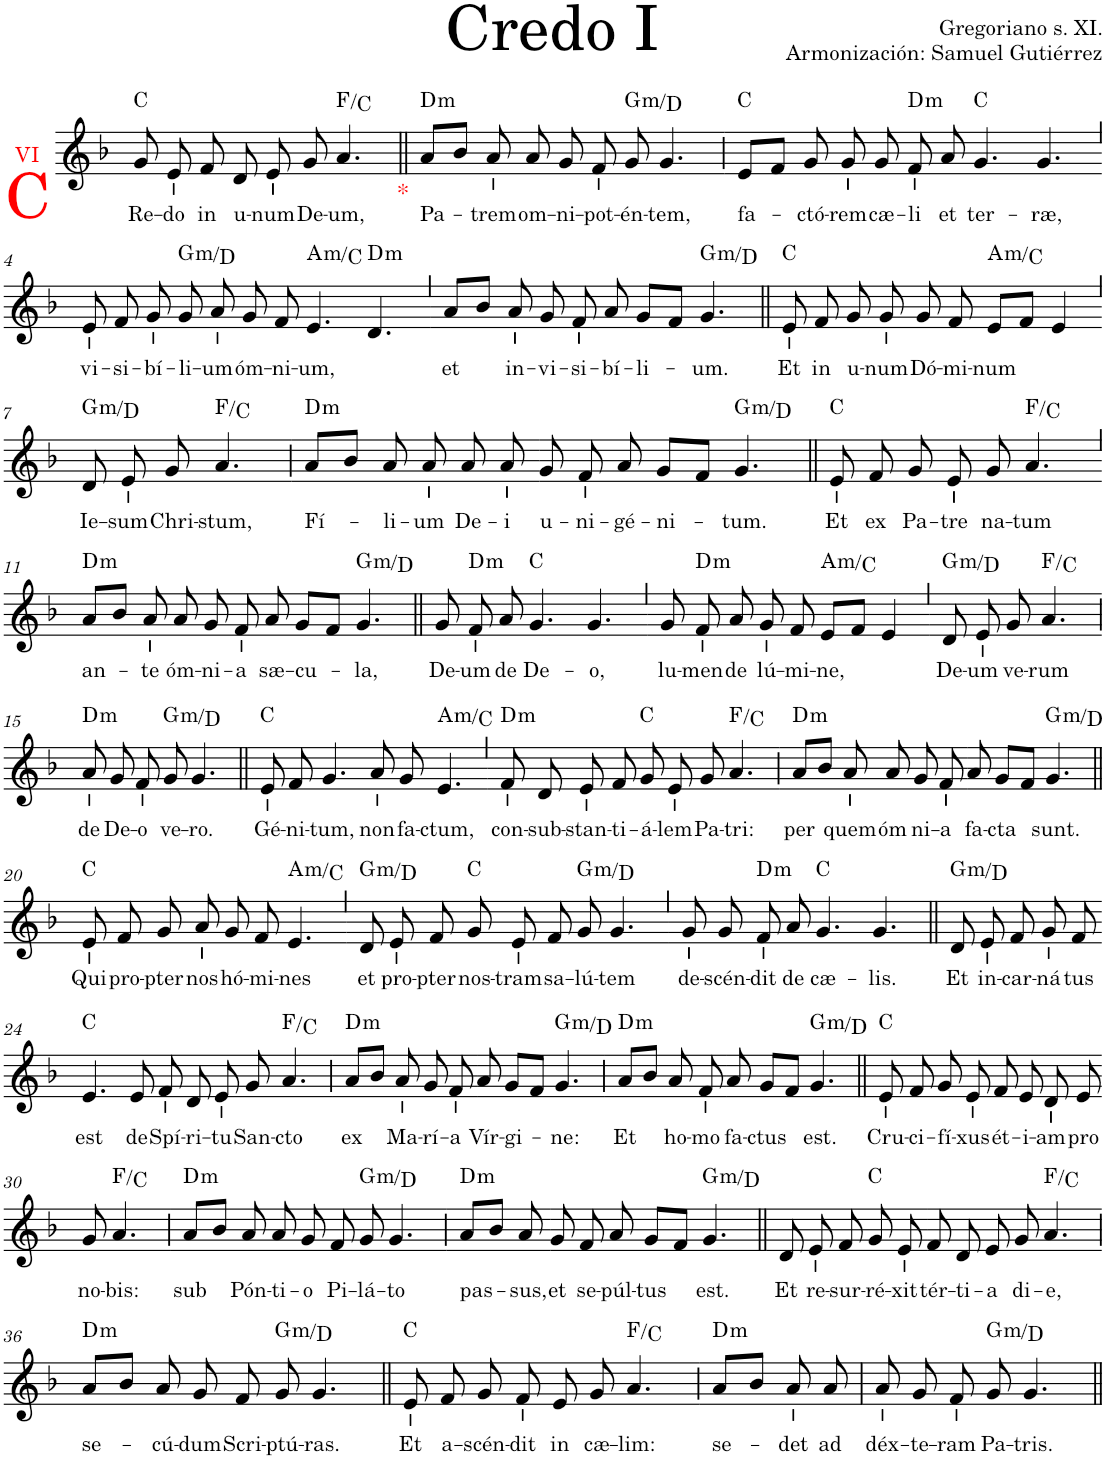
**kern	**text	**harte
*part1	*part1	*part1
*staff1	*staff1	*
*I"Soprano	*	*
*I'S.	*	*
*clefG2	*	*
*k[b-]	*	*
*M4/4	*	*
=1	=1	=1
!LO:TX:b:color=#FF0000:t=C	!	!
!LO:TX:a:color=#FF0000:t=VI	!	!
!	!LO:LY:b	!
8g/	Re-	C:maj
!	!LO:LY:b	!
8e/	-do	.
!	!LO:LY:b	!
8f/	in	.
!	!LO:LY:b	!
8d/	u-	.
!	!LO:LY:b	!
8e/	-num	.
!	!LO:LY:b	!
8g/	De-	.
!	!LO:LY:b	!
[4a/	-um,	F:maj/5
=2||	=2||	=2||
!LO:TX:b:color=#FF0000:t=*	!	!
!	!LO:LY:b	!LO:H:kt=m
8a/L	Pa-	D:min
8a/]	.	.
8b-/J	.	.
!	!LO:LY:b	!
8a/	-trem	.
!	!LO:LY:b	!
8a/	om-	.
!	!LO:LY:b	!
8g/	-ni-	.
!	!LO:LY:b	!LO:H:kt=m
8f/	-pot-	G:min/5
!	!LO:LY:b	!
8g/	-én-	.
!	!LO:LY:b	!
[8g/	-tem,	.
=3	=3	=3
!	!LO:LY:b	!
8e/L	fa-	C:maj
4g/]	.	.
8f/J	.	.
!	!LO:LY:b	!
8g/	-ctó-	.
!	!LO:LY:b	!LO:H:kt=m
8g/	-rem	D:min
!	!LO:LY:b	!
8g/	cæ-	.
!	!LO:LY:b	!
8f/	-li	C:maj
!	!LO:LY:b	!
8a/	et	.
!	!LO:LY:b	!
[8g/	ter-	.
!	!LO:LY:b	!
4.g/	-ræ,	.
!!LO:LB:g=z
=4`	=4`	=4`
!	!LO:LY:b	!
8e/	vi-	.
4g/]	.	.
!	!LO:LY:b	!LO:H:kt=m
8f/	-si-	G:min/5
!	!LO:LY:b	!
8g/	-bí-	.
!	!LO:LY:b	!
8g/	-li-	.
!	!LO:LY:b	!
8a/	-um	.
!	!LO:LY:b	!LO:H:kt=m
8g/	óm-	A:min/b3
!	!LO:LY:b	!
8f/	-ni-	.
!	!LO:LY:b	!
[8e/	-um,	.
!	!	!LO:H:kt=m
4.d/	.	D:min
=5`	=5`	=5`
!	!LO:LY:b	!
8a/L	et	.
4e/]	.	.
8b-/J	.	.
!	!LO:LY:b	!
8a/	in-	.
!	!LO:LY:b	!
8g/	-vi-	.
!	!LO:LY:b	!
8f/	-si-	.
!	!LO:LY:b	!
8a/	-bí-	.
!	!LO:LY:b	!LO:H:kt=m
8g/L	-li-	G:min/5
8f/J	.	.
!	!LO:LY:b	!
4.g/	-um.	.
=6||	=6||	=6||
!	!LO:LY:b	!
8e/	Et	C:maj
!	!LO:LY:b	!
8f/	in	.
!	!LO:LY:b	!
8g/	u-	.
!	!LO:LY:b	!
8g/	-num	.
!	!LO:LY:b	!
8g/	Dó-	.
!	!LO:LY:b	!
8f/	-mi-	.
!	!LO:LY:b	!LO:H:kt=m
8e/L	-num	A:min/b3
8f/J	.	.
4e/	.	.
!!LO:LB:g=z
=7`	=7`	=7`
!	!LO:LY:b	!LO:H:kt=m
8d/	Ie-	G:min/5
!	!LO:LY:b	!
8e/	-sum	.
!	!LO:LY:b	!
8g/	Chri-	.
!	!LO:LY:b	!
4.a/	-stum,	F:maj/5
=8	=8	=8
!	!LO:LY:b	!LO:H:kt=m
8a/L	Fí-	D:min
8b-/J	.	.
!	!LO:LY:b	!
8a/	-li-	.
!	!LO:LY:b	!
8a/	-um	.
!	!LO:LY:b	!
8a/	De-	.
!	!LO:LY:b	!
8a/	-i	.
=9-	=9-	=9-
!	!LO:LY:b	!
8g/	u-	.
!	!LO:LY:b	!
8f/	-ni-	.
!	!LO:LY:b	!
8a/	-gé-	.
!	!LO:LY:b	!
8g/L	-ni-	.
8f/J	.	.
!	!LO:LY:b	!LO:H:kt=m
4.g/	-tum.	G:min/5
=10||	=10||	=10||
!	!LO:LY:b	!
8e/	Et	C:maj
!	!LO:LY:b	!
8f/	ex	.
!	!LO:LY:b	!
8g/	Pa-	.
!	!LO:LY:b	!
8e/	-tre	.
!	!LO:LY:b	!
8g/	na-	.
!	!LO:LY:b	!
4.a/	-tum	F:maj/5
!!LO:LB:g=z
=11`	=11`	=11`
!	!LO:LY:b	!LO:H:kt=m
8a/L	an-	D:min
8b-/J	.	.
!	!LO:LY:b	!
8a/	-te	.
!	!LO:LY:b	!
8a/	óm-	.
!	!LO:LY:b	!
8g/	-ni-	.
!	!LO:LY:b	!
8f/	-a	.
!	!LO:LY:b	!
8a/	sæ-	.
!	!LO:LY:b	!
8g/L	-cu-	.
8f/J	.	.
!	!LO:LY:b	!LO:H:kt=m
4.g/	-la,	G:min/5
=12||	=12||	=12||
!	!LO:LY:b	!
8g/	De-	.
!	!LO:LY:b	!LO:H:kt=m
8f/	-um	D:min
!	!LO:LY:b	!
8a/	de	.
!	!LO:LY:b	!
4.g/	De-	C:maj
!	!LO:LY:b	!
[4g/	-o,	.
=13`	=13`	=13`
!	!LO:LY:b	!
8g/	lu-	.
!	!	!LO:H:kt=m
8g/]	.	D:min
!	!LO:LY:b	!
8f/	-men	.
!	!LO:LY:b	!
8a/	de	.
!	!LO:LY:b	!
8g/	lú-	.
!	!LO:LY:b	!LO:H:kt=m
8f/	-mi-	A:min/b3
!	!LO:LY:b	!
8e/L	-ne,	.
8f/J	.	.
[8e/	.	.
=14`	=14`	=14`
!	!LO:LY:b	!LO:H:kt=m
8d/	De-	G:min/5
8e/]	.	.
!	!LO:LY:b	!
8e/	-um	.
!	!LO:LY:b	!
8g/	ve-	F:maj/5
!	!LO:LY:b	!
4.a/	-rum	.
!!LO:LB:g=z
=15	=15	=15
!	!LO:LY:b	!LO:H:kt=m
8a/	de	D:min
!	!LO:LY:b	!
8g/	De-	.
!	!LO:LY:b	!
8f/	-o	.
!	!LO:LY:b	!LO:H:kt=m
8g/	ve-	G:min/5
!	!LO:LY:b	!
4.g/	-ro.	.
=16||	=16||	=16||
!	!LO:LY:b	!
8e/	Gé-	C:maj
!	!LO:LY:b	!
8f/	-ni-	.
!	!LO:LY:b	!
4.g/	-tum,	.
!	!LO:LY:b	!
8a/	non	.
!	!LO:LY:b	!
8g/	fa-	.
!	!LO:LY:b	!LO:H:kt=m
[8e/	-ctum,	A:min/b3
=17`	=17`	=17`
!	!LO:LY:b	!LO:H:kt=m
8f/	con-	D:min
4e/]	.	.
!	!LO:LY:b	!
8d/	-sub-	.
!	!LO:LY:b	!
8e/	-stan-	C:maj
!	!LO:LY:b	!
8f/	-ti-	.
!	!LO:LY:b	!
8g/	-á-	.
!	!LO:LY:b	!
8e/	-lem	F:maj/5
!	!LO:LY:b	!
8g/	Pa-	.
!	!LO:LY:b	!
[8a/	-tri:	.
=18	=18	=18
!	!LO:LY:b	!LO:H:kt=m
8a/L	per	D:min
4a/]	.	.
8b-/J	.	.
!	!LO:LY:b	!
8a/	quem	.
!	!LO:LY:b	!
8a/	óm	.
!	!LO:LY:b	!
8g/	-ni-	.
!	!LO:LY:b	!
8f/	-a	.
=19-	=19-	=19-
!	!LO:LY:b	!
8a/	fa-	.
!	!LO:LY:b	!
8g/L	-cta	.
8f/J	.	.
!	!LO:LY:b	!LO:H:kt=m
4.g/	sunt.	G:min/5
!!LO:LB:g=z
=20||	=20||	=20||
!	!LO:LY:b	!
8e/	Qui	C:maj
!	!LO:LY:b	!
8f/	pro-	.
!	!LO:LY:b	!
8g/	-pter	.
!	!LO:LY:b	!
8a/	nos	.
!	!LO:LY:b	!
8g/	hó-	.
!	!LO:LY:b	!
8f/	-mi-	.
!	!LO:LY:b	!LO:H:kt=m
[4e/	-nes	A:min/b3
=21`	=21`	=21`
!	!LO:LY:b	!LO:H:kt=m
8d/	et	G:min/5
8e/]	.	.
!	!LO:LY:b	!
8e/	pro-	.
!	!LO:LY:b	!
8f/	-pter	C:maj
!	!LO:LY:b	!
8g/	nos-	.
!	!LO:LY:b	!
8e/	-tram	.
!	!LO:LY:b	!LO:H:kt=m
8f/	sa-	G:min/5
!	!LO:LY:b	!
8g/	-lú-	.
!	!LO:LY:b	!
[8g/	-tem	.
=22`	=22`	=22`
!	!LO:LY:b	!
*^	*	*
8g/	4ryy	de-	.
4g/]	.	.	.
!	!	!	!LO:H:kt=m
.	1ryy	.	D:min
!	!	!LO:LY:b	!
8g/	.	-scén-	.
!	!	!LO:LY:b	!
8f/	.	-dit	C:maj
!	!	!LO:LY:b	!
8a/	.	de	.
!	!	!LO:LY:b	!
4.g/	.	cæ-	.
!	!	!LO:LY:b	!
[8g/	.	-lis.	.
=23||	=23||	=23||	=23||
!	!	!LO:LY:b	!LO:H:kt=m
*v	*v	*	*
8d/	Et	G:min/5
4g/]	.	.
!	!LO:LY:b	!
8e/	in-	.
!	!LO:LY:b	!
8f/	-car-	.
!	!LO:LY:b	!
8g/	-ná	.
!	!LO:LY:b	!
8f/	-tus	.
!!LO:LB:g=z
=24-	=24-	=24-
!	!LO:LY:b	!
4.e/	est	C:maj
!	!LO:LY:b	!
8e/	de	.
!	!LO:LY:b	!
8f/	Spí-	.
!	!LO:LY:b	!
8d/	-ri-	.
!	!LO:LY:b	!
8e/	-tu	.
!	!LO:LY:b	!
8g/	San-	.
!	!LO:LY:b	!
4.a/	-cto	F:maj/5
=25	=25	=25
!	!LO:LY:b	!LO:H:kt=m
8a/L	ex	D:min
8b-/J	.	.
!	!LO:LY:b	!
8a/	Ma-	.
!	!LO:LY:b	!
8g/	-rí-	.
!	!LO:LY:b	!
8f/	-a	.
=26-	=26-	=26-
!	!LO:LY:b	!
8a/	Vír-	.
!	!LO:LY:b	!
8g/L	-gi-	.
8f/J	.	.
!	!LO:LY:b	!LO:H:kt=m
4.g/	-ne:	G:min/5
=27	=27	=27
!	!LO:LY:b	!LO:H:kt=m
8a/L	Et	D:min
8b-/J	.	.
!	!LO:LY:b	!
8a/	ho-	.
!	!LO:LY:b	!
8f/	-mo	.
=28-	=28-	=28-
!	!LO:LY:b	!
8a/	fa-	.
!	!LO:LY:b	!
8g/L	-ctus	.
8f/J	.	.
!	!LO:LY:b	!LO:H:kt=m
4.g/	est.	G:min/5
=29||	=29||	=29||
!	!LO:LY:b	!
8e/	Cru-	C:maj
!	!LO:LY:b	!
8f/	-ci-	.
!	!LO:LY:b	!
8g/	-fí-	.
!	!LO:LY:b	!
8e/	-xus	.
!	!LO:LY:b	!
8f/	ét-	.
!	!LO:LY:b	!
8e/	-i-	.
!	!LO:LY:b	!
8d/	-am	.
!	!LO:LY:b	!
8e/	pro	.
!!LO:LB:g=z
=30-	=30-	=30-
!	!LO:LY:b	!
8g/	no-	.
!	!LO:LY:b	!
4.a/	-bis:	F:maj/5
=31	=31	=31
!	!LO:LY:b	!LO:H:kt=m
8a/L	sub	D:min
8b-/J	.	.
!	!LO:LY:b	!
8a/	Pón-	.
!	!LO:LY:b	!
8a/	-ti-	.
!	!LO:LY:b	!
8g/	-o	.
!	!LO:LY:b	!
8f/	Pi-	.
!	!LO:LY:b	!LO:H:kt=m
8g/	-lá-	G:min/5
!	!LO:LY:b	!
[8g/	-to	.
=32	=32	=32
!	!LO:LY:b	!LO:H:kt=m
8a/L	pas-	D:min
4g/]	.	.
8b-/J	.	.
!	!LO:LY:b	!
8a/	-sus,	.
=33-	=33-	=33-
!	!LO:LY:b	!
8g/	et	.
!	!LO:LY:b	!
8f/	se-	.
!	!LO:LY:b	!
8a/	-púl-	.
!	!LO:LY:b	!
8g/L	-tus	.
8f/J	.	.
!	!LO:LY:b	!LO:H:kt=m
4.g/	est.	G:min/5
=34||	=34||	=34||
!	!LO:LY:b	!
8d/	Et	.
!	!LO:LY:b	!
8e/	re-	.
!	!LO:LY:b	!
8f/	-sur-	.
!	!LO:LY:b	!
8g/	-ré-	C:maj
!	!LO:LY:b	!
8e/	-xit	.
=35-	=35-	=35-
!	!LO:LY:b	!
8f/	tér-	.
!	!LO:LY:b	!
8d/	-ti-	.
!	!LO:LY:b	!
8e/	-a	.
!	!LO:LY:b	!
8g/	di-	.
!	!LO:LY:b	!
4.a/	-e,	F:maj/5
!!LO:LB:g=z
=36	=36	=36
!	!LO:LY:b	!LO:H:kt=m
8a/L	se-	D:min
8b-/J	.	.
!	!LO:LY:b	!
8a/	-cú-	.
!	!LO:LY:b	!
8g/	-dum	.
!	!LO:LY:b	!
8f/	Scri-	.
!	!LO:LY:b	!LO:H:kt=m
8g/	-ptú-	G:min/5
!	!LO:LY:b	!
[4g/	-ras.	.
=37||	=37||	=37||
!	!LO:LY:b	!
8e/	Et	C:maj
8g/]	.	.
!	!LO:LY:b	!
8f/	a-	.
!	!LO:LY:b	!
8g/	-scén-	.
!	!LO:LY:b	!
8f/	-dit	.
!	!LO:LY:b	!
8e/	in	.
!	!LO:LY:b	!
8g/	cæ-	F:maj/5
!	!LO:LY:b	!
[4a/	-lim:	.
=38	=38	=38
!	!LO:LY:b	!LO:H:kt=m
8a/L	se-	D:min
8a/]	.	.
8b-/J	.	.
!	!LO:LY:b	!
8a/	-det	.
!	!LO:LY:b	!
8a/	ad	.
=39	=39	=39
!	!LO:LY:b	!
8a/	déx-	.
!	!LO:LY:b	!
8g/	-te-	.
!	!LO:LY:b	!
8f/	-ram	.
!	!LO:LY:b	!LO:H:kt=m
8g/	Pa-	G:min/5
!	!LO:LY:b	!
4.g/	-tris.	.
=||	=||	=||
*-	*-	*-
